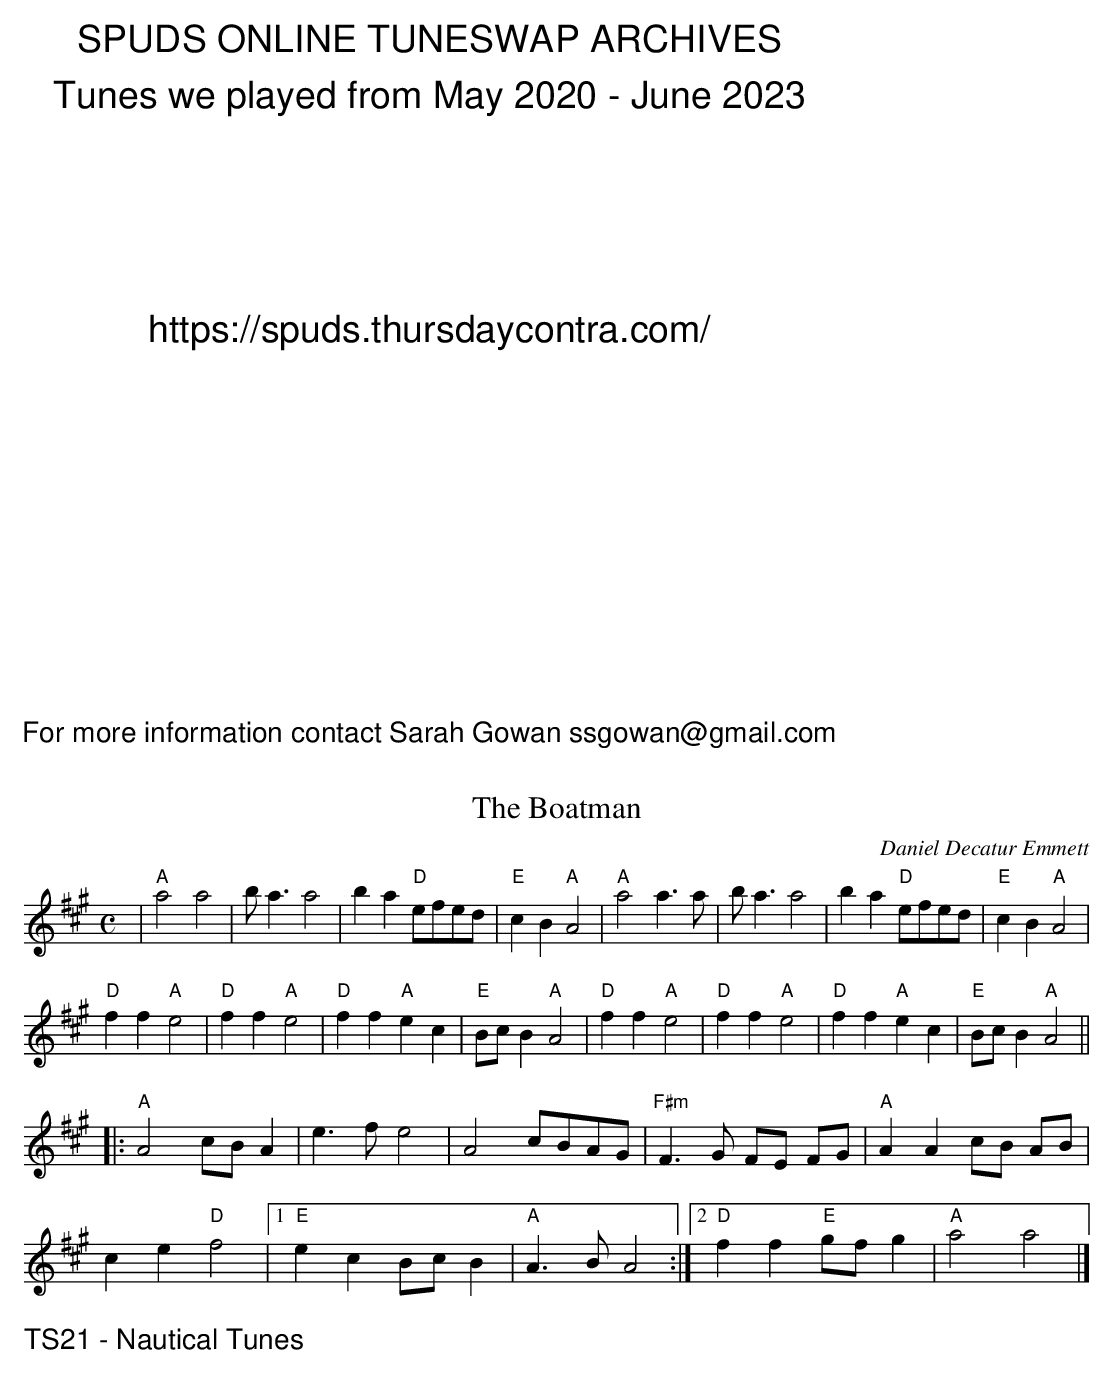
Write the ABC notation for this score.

X:1
T: Boatman, The
C: Daniel Decatur Emmett
M: C
L: 1/4
K: A
| "A"a2    a2 |    b/a3/2    a2 |    ba    "D"e/f/e/d/ | "E"cB "A"A2 |\
  "A"a2 a3/2 a/ | b/a3/2 a2 | ba "D"e/f/e/d/ | "E"cB "A"A2 |
  "D"ff "A"e2 | "D"ff     "A"e2 | "D"ff "A"ec | "E" B/c/B "A"A2 |\
  "D"ff "A"e2 | "D"ff "A"e2 | "D"ff "A"ec | "E" B/c/B "A"A2 ||
|: "A"A2 c/B/ A    | e3/2f/ e2 | A2 c/B/A/G/ | "F#m"F3/2G/ F/E/ F/G/ | "A"AA c/B/ A/B/ |
   c e "D"f2 |1 "E"e c B/c/ B | "A" A3/2 B/ A2 :|2 "D"f f "E"g/f/ g | "A" a2 a2 |]
